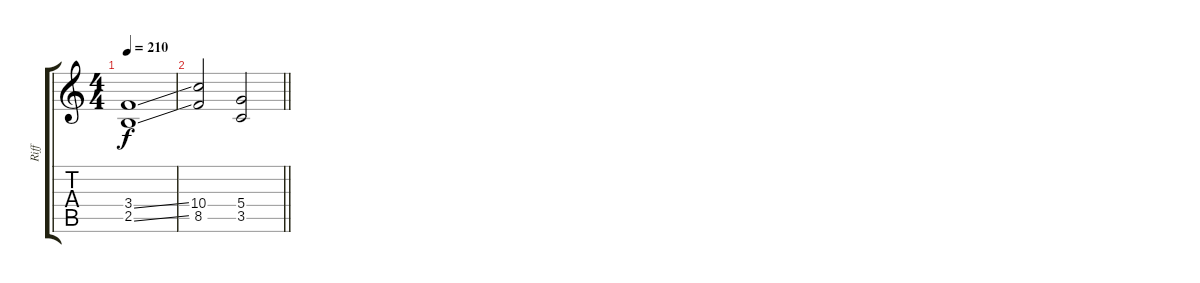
\track ("Riff" "Riff") {instrument overdrivenguitar}
\staff {score tabs}
\tuning (E4 B3 G3 D3 A2 E2) {hide}
\ts (4 4)
\tempo 210
\clef g2
\ks c
(3.4{ss} 2.5{ss}).1{dy f} |
\barLineRight lightlight
(10.4 8.5).2 (5.4 3.5).2
